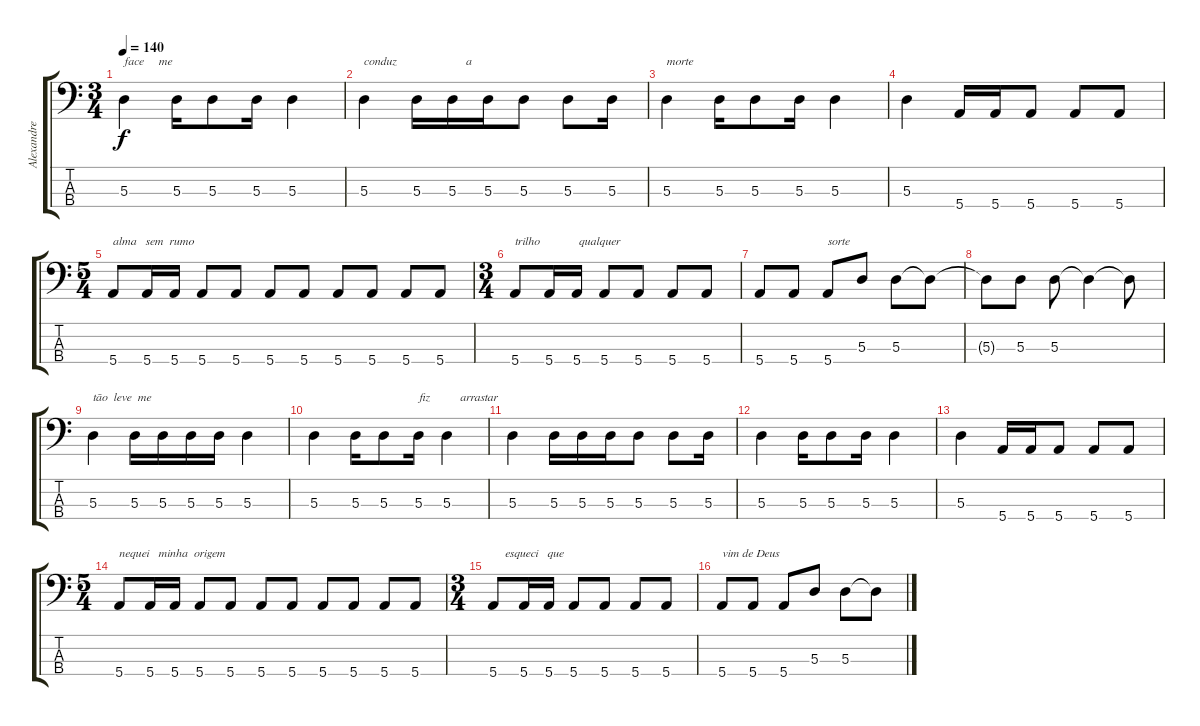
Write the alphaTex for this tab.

\track ("Alexandre " "Alexandre ") {instrument electricbassfinger}
\staff {score tabs}
\tuning (G2 D2 A1 E1) {hide}
\ts (3 4)
\tempo 140
\clef f4
\ks c
5.3.4{txt "face     me  " dy f} 5.3.16 5.3.8 5.3.16 5.3.4 |
5.3.4{txt "conduz                       a"} 5.3.16 5.3.16 5.3.16 5.3.8 5.3.8 5.3.16 |
5.3.4{txt "morte"} 5.3.16 5.3.8 5.3.16 5.3.4 |
5.3.4 5.4.16 5.4.16 5.4.8 5.4.8 5.4.8 |
\ts (5 4)
5.4.8{txt "alma   sem  rumo  "} 5.4.16 5.4.16 5.4.8 5.4.8 5.4.8 5.4.8 5.4.8 5.4.8 5.4.8 5.4.8 |
\ts (3 4)
5.4.8{txt "trilho             qualquer"} 5.4.16 5.4.16 5.4.8 5.4.8 5.4.8 5.4.8 |
5.4.8 5.4.8 5.4.8{txt "sorte"} 5.3.8 5.3.8 5.3{t}.8 |
5.3{t}.8 5.3.8 5.3.8 5.3{t}.4 5.3{t}.8 |
5.3.4{txt "tão  leve  me"} 5.3.16 5.3.16 5.3.16 5.3.16 5.3.4 |
5.3.4 5.3.16 5.3.8 5.3.16{txt "fiz          arrastar"} 5.3.4 |
5.3.4 5.3.16 5.3.16 5.3.16 5.3.8 5.3.8 5.3.16 |
5.3.4 5.3.16 5.3.8 5.3.16 5.3.4 |
5.3.4 5.4.16 5.4.16 5.4.8 5.4.8 5.4.8 |
\ts (5 4)
5.4.8{txt "nequei   minha  origem"} 5.4.16 5.4.16 5.4.8 5.4.8 5.4.8 5.4.8 5.4.8 5.4.8 5.4.8 5.4.8 |
\ts (3 4)
5.4.8{txt "    esqueci   que   "} 5.4.16 5.4.16 5.4.8 5.4.8 5.4.8 5.4.8 |
5.4.8{txt "vim de Deus"} 5.4.8 5.4.8 5.3.8 5.3.8 5.3{t}.8
